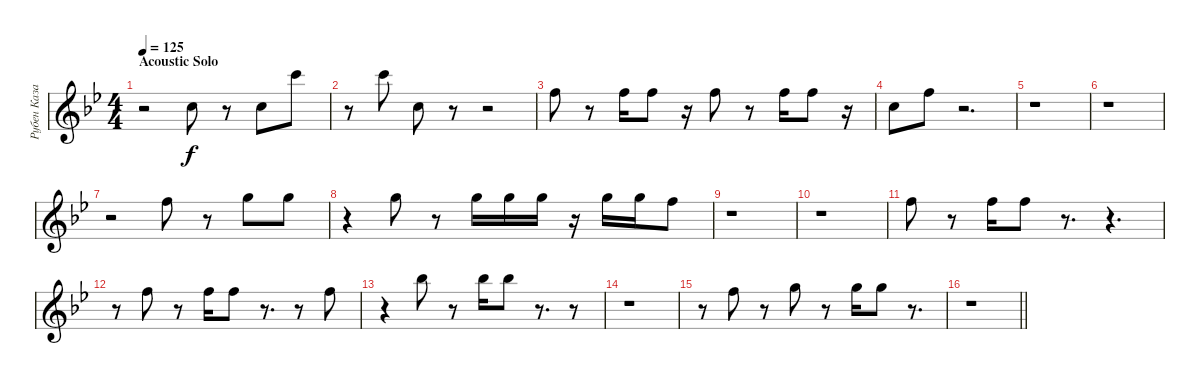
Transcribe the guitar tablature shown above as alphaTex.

\track ("Рубен Казарьян" "Рубен Каза") {instrument glockenspiel}
\staff {score}
\tuning (E4 B3 G3 D3 A2 E2) {hide}
\ts (4 4)
\section ("" "Acoustic Solo")
\tempo 125
\clef g2
\ks bb
r.2{dy f} 17.3.8 r.8 17.3.8 20.1.8 |
r.8 20.1.8 17.3.8 r.8 r.2 |
13.1.8 r.8 13.1.16 13.1.8 r.16 13.1.8 r.8 13.1.16 13.1.8 r.16 |
13.2.8 13.1.8 r.2{d} |
r.1 |
r.1 |
r.2 18.2.8 r.8 20.2.8 20.2.8 |
r.4 20.2.8 r.8 20.2.16 20.2.16 20.2.16 r.16 20.2.16 20.2.16 18.2.8 |
r.1 |
r.1 |
18.2.8 r.8 18.2.16 18.2.8 r.8{d} r.4{d} |
r.8 18.2.8 r.8 18.2.16 18.2.8 r.8{d} r.8 18.2.8 |
r.4 18.1.8 r.8 18.1.16 18.1.8 r.8{d} r.8 |
r.1 |
r.8 18.2.8 r.8 20.2.8 r.8 20.2.16 20.2.8 r.8{d} |
\barLineRight lightlight
r.1
